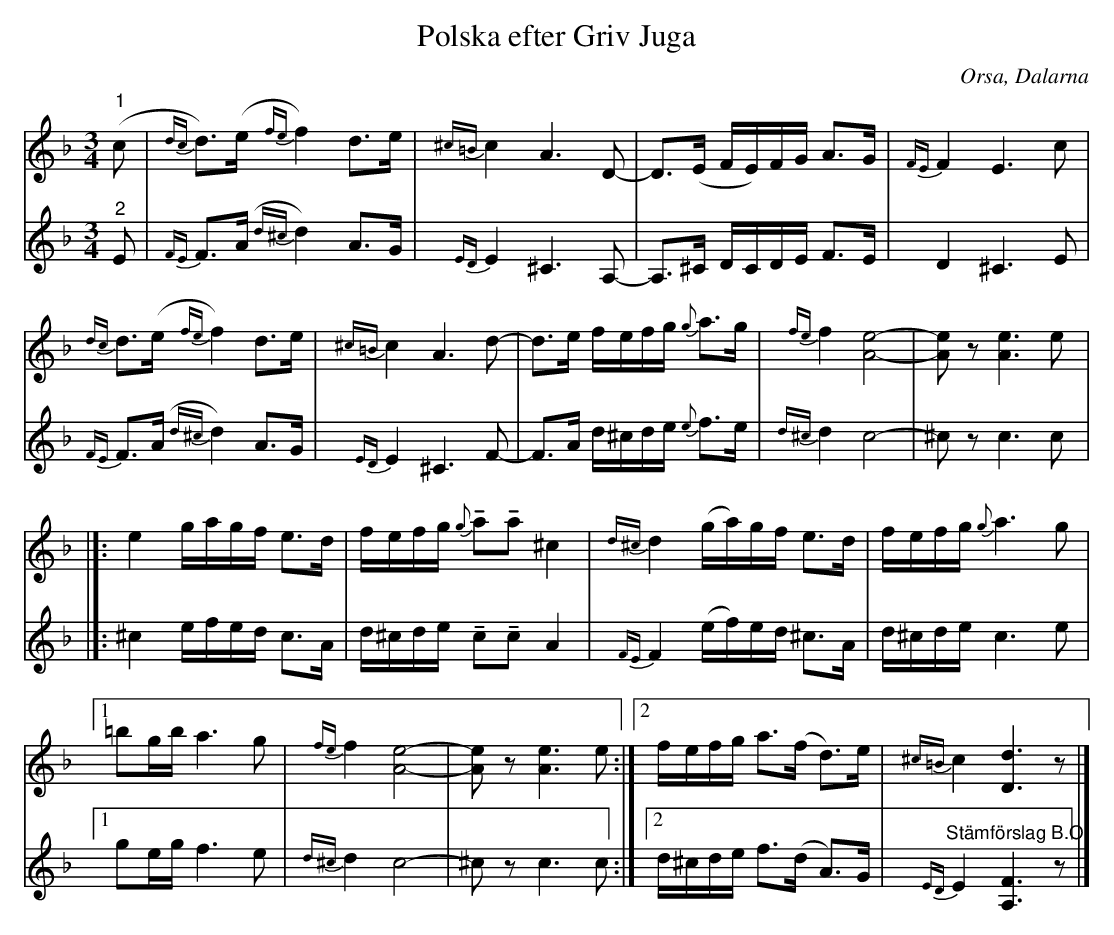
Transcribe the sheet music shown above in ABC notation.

X:1
T:Polska efter Griv Juga
O:Orsa, Dalarna
L:1/8
M:3/4
U:t=tenuto
K:Dm
V:1
"^1" (c |{dc} d>)(e{fe} f2) d>e |{^c=B} c2 A3 D- | D>(E F/E/)F/G/ A>G |{FE} F2 E3 c |
{dc} d>(e{fe} f2) d>e |{^c=B} c2 A3 d- | d>e f/e/f/g/{g} a>g |{fe} f2 [Ae]4- | [Ae] z [Ae]3 e |]:
e2 g/a/g/f/ e>d | f/e/f/g/{g} tata ^c2 |{d^c} d2 (g/a/)g/f/ e>d | f/e/f/g/{g} a3 g |1
=bg/b/ a3 g |{fe} f2 [Ae]4- | [Ae] z [Ae]3 e :|2 f/e/f/g/ a>(f d>)e | {^c=B} c2 [Dd]3 z |]
V:2
"^2" E |{FE} F>(A{d^c} d2) A>G |{ED} E2 ^C3 A,- | A,>^C D/C/D/E/ F>E | D2 ^C3 E |
{FE} F>(A{d^c} d2) A>G |{ED} E2 ^C3 F- | F>A d/^c/d/e/{e} f>e |{d^c} d2 c4- | ^c z c3 c |]:
^c2 e/f/e/d/ c>A | d/^c/d/e/ tctc A2 |{FE} F2 (e/f/)e/d/ ^c>A | d/^c/d/e/ c3 e |1
ge/g/ f3 e |{d^c} d2 c4- | ^c z c3 c :|2 d/^c/d/e/ f>(d A>)G | "^Stämförslag B.O."{ED} E2 [A,F]3 z |]
